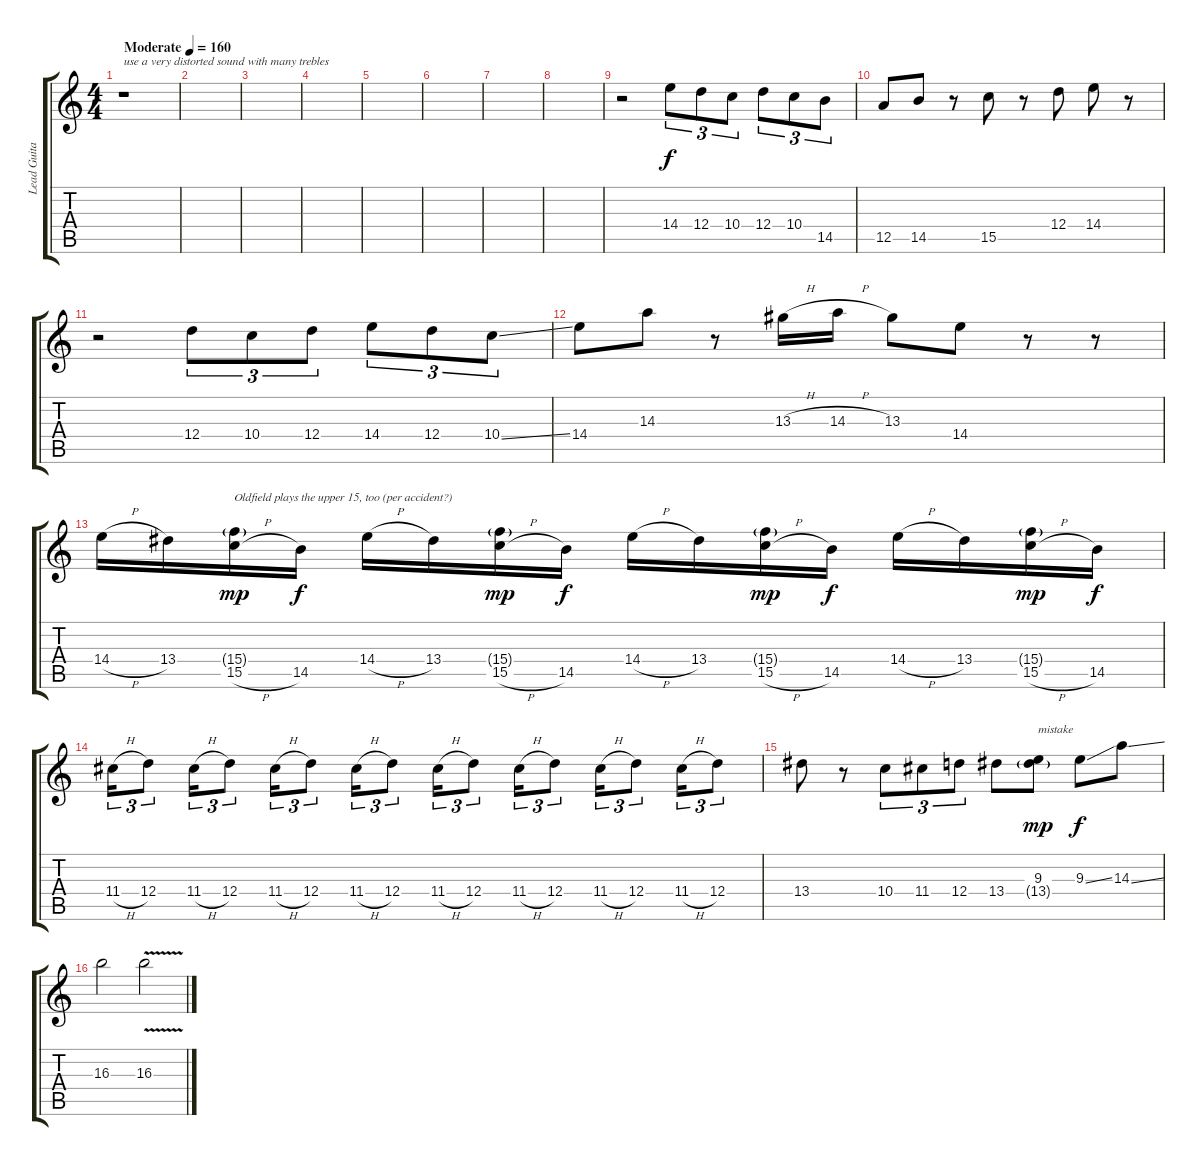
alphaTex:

\track ("Lead Guitar (Tubular Bells 1)" "Lead Guita") {mute instrument distortionguitar}
\staff {score tabs}
\tuning (E4 B3 G3 D3 A2 E2) {hide}
\ts (4 4)
\tempo (160 "Moderate")
\clef g2
\ks c
r.1{txt "use a very distorted sound with many trebles" dy f instrument distortionguitar} |
|
|
|
|
|
|
|
r.2 14.4.8{tu (3 2)} 12.4.8{tu (3 2)} 10.4.8{tu (3 2)} 12.4.8{tu (3 2)} 10.4.8{tu (3 2)} 14.5.8{tu (3 2)} |
12.5.8 14.5.8 r.8 15.5.8 r.8 12.4.8 14.4.8 r.8 |
r.2 12.4.8{tu (3 2)} 10.4.8{tu (3 2)} 12.4.8{tu (3 2)} 14.4.8{tu (3 2)} 12.4.8{tu (3 2)} 10.4{ss}.8{tu (3 2)} |
14.4.8 14.3.8 r.8 13.3{h}.16 14.3{h}.16 13.3.8 14.4.8 r.8 r.8 |
14.4{h}.16 13.4.16 (15.4{g} 15.5{h}).16{txt "Oldfield plays the upper 15, too (per accident?)" dy mp} 14.5.16{dy f} 14.4{h}.16 13.4.16 (15.4{g} 15.5{h}).16{dy mp} 14.5.16{dy f} 14.4{h}.16 13.4.16 (15.4{g} 15.5{h}).16{dy mp} 14.5.16{dy f} 14.4{h}.16 13.4.16 (15.4{g} 15.5{h}).16{dy mp} 14.5.16{dy f} |
11.4{h}.16{tu (3 2)} 12.4.8{tu (3 2)} 11.4{h}.16{tu (3 2)} 12.4.8{tu (3 2)} 11.4{h}.16{tu (3 2)} 12.4.8{tu (3 2)} 11.4{h}.16{tu (3 2)} 12.4.8{tu (3 2)} 11.4{h}.16{tu (3 2)} 12.4.8{tu (3 2)} 11.4{h}.16{tu (3 2)} 12.4.8{tu (3 2)} 11.4{h}.16{tu (3 2)} 12.4.8{tu (3 2)} 11.4{h}.16{tu (3 2)} 12.4.8{tu (3 2)} |
13.4.8 r.8 10.4.8{tu (3 2)} 11.4.8{tu (3 2)} 12.4.8{tu (3 2)} 13.4.8 (9.3 13.4{g}).8{txt "mistake" dy mp} 9.3{ss}.8{dy f} 14.3{ss}.8 |
16.3.2 16.3{v}.2
